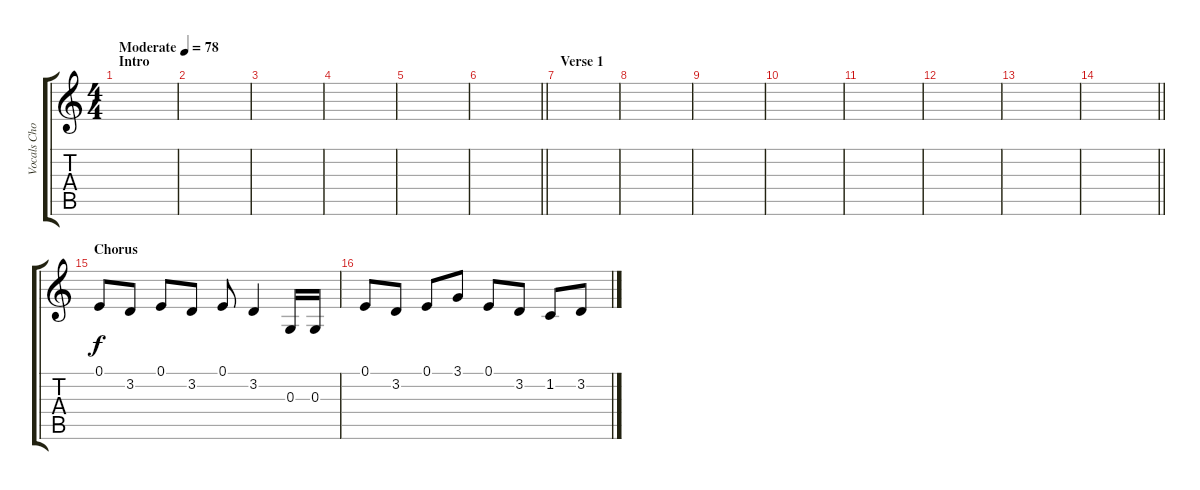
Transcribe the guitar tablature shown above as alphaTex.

\track ("Vocals Chorii - Joe" "Vocals Cho") {instrument trumpet}
\staff {score tabs}
\tuning (E4 B3 G3 D3 A2 E2) {hide}
\ts (4 4)
\section ("" "Intro")
\tempo (78 "Moderate")
\clef g2
\ks c
|
|
|
|
|
\barLineRight lightlight
|
\section ("" "Verse 1")
|
|
|
|
|
|
|
\barLineRight lightlight
|
\section ("" "Chorus")
0.1.8 3.2.8 0.1.8 3.2.8 0.1.8 3.2.4 0.3.16 0.3.16 |
0.1.8 3.2.8 0.1.8 3.1.8 0.1.8 3.2.8 1.2.8 3.2.8
